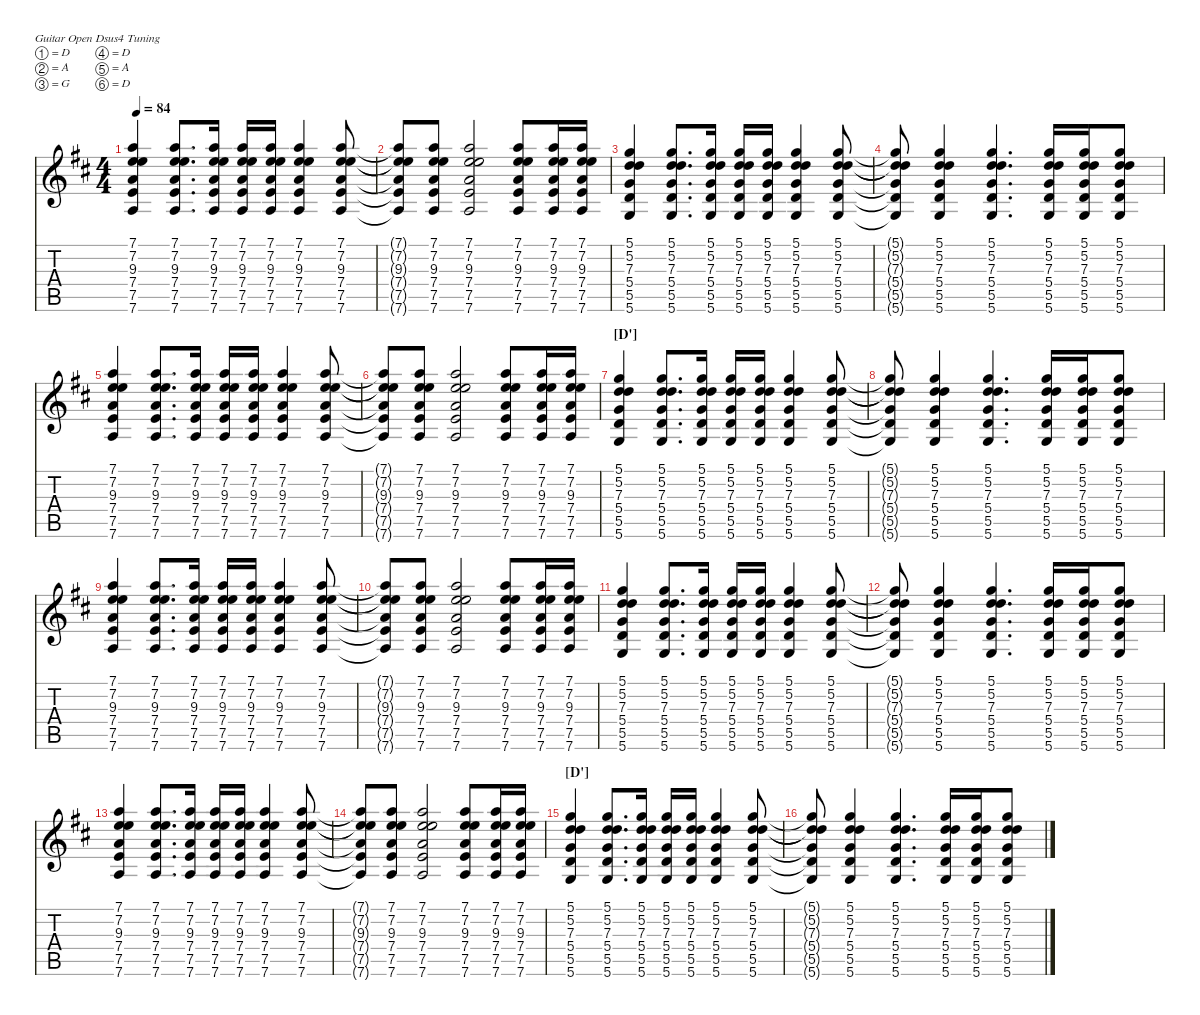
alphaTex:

\hideDynamics
\bracketExtendMode nobrackets
\singleTrackTrackNamePolicy hidden
\multiTrackTrackNamePolicy hidden
\otherSystemsTrackNameOrientation horizontal
\track ("Electric Guitar" "E-Gt") {mute instrument distortionguitar}
\staff {score tabs}
\tuning (D4 A3 G3 D3 A2 D2)
\ts (4 4)
\tempo 84
\clef g2
\scale
0.333333
\ks d
(7.1{acc forcenatural} 7.2{acc forcenatural} 9.3{acc forcenatural} 7.4{acc forcenatural} 7.5{acc forcenatural} 7.6{acc forcenatural}).4{dy f} (7.1{acc forcenatural} 7.2{acc forcenatural} 9.3{acc forcenatural} 7.4{acc forcenatural} 7.5{acc forcenatural} 7.6{acc forcenatural}).8{d} (7.1{acc forcenatural} 7.2{acc forcenatural} 9.3{acc forcenatural} 7.4{acc forcenatural} 7.5{acc forcenatural} 7.6{acc forcenatural}).16 (7.1{acc forcenatural} 7.2{acc forcenatural} 9.3{acc forcenatural} 7.4{acc forcenatural} 7.5{acc forcenatural} 7.6{acc forcenatural}).16 (7.1{acc forcenatural} 7.2{acc forcenatural} 9.3{acc forcenatural} 7.4{acc forcenatural} 7.5{acc forcenatural} 7.6{acc forcenatural}).16 (7.1{acc forcenatural} 7.2{acc forcenatural} 9.3{acc forcenatural} 7.4{acc forcenatural} 7.5{acc forcenatural} 7.6{acc forcenatural}).4 (7.1{acc forcenatural} 7.2{acc forcenatural} 9.3{acc forcenatural} 7.4{acc forcenatural} 7.5{acc forcenatural} 7.6{acc forcenatural}).8 |
\scale
0.333333 (7.1{t acc forcenatural} 7.2{t acc forcenatural} 9.3{t acc forcenatural} 7.4{t acc forcenatural} 7.5{t acc forcenatural} 7.6{t acc forcenatural}).8 (7.1{acc forcenatural} 7.2{acc forcenatural} 9.3{acc forcenatural} 7.4{acc forcenatural} 7.5{acc forcenatural} 7.6{acc forcenatural}).8 (7.1{acc forcenatural} 7.2{acc forcenatural} 9.3{acc forcenatural} 7.4{acc forcenatural} 7.5{acc forcenatural} 7.6{acc forcenatural}).2 (7.1{acc forcenatural} 7.2{acc forcenatural} 9.3{acc forcenatural} 7.4{acc forcenatural} 7.5{acc forcenatural} 7.6{acc forcenatural}).8 (7.1{acc forcenatural} 7.2{acc forcenatural} 9.3{acc forcenatural} 7.4{acc forcenatural} 7.5{acc forcenatural} 7.6{acc forcenatural}).16 (7.1{acc forcenatural} 7.2{acc forcenatural} 9.3{acc forcenatural} 7.4{acc forcenatural} 7.5{acc forcenatural} 7.6{acc forcenatural}).16 |
\scale
0.333333 (5.1{acc forcenatural} 5.2{acc forcenatural} 7.3{acc forcenatural} 5.4{acc forcenatural} 5.5{acc forcenatural} 5.6{acc forcenatural}).4 (5.1{acc forcenatural} 5.2{acc forcenatural} 7.3{acc forcenatural} 5.4{acc forcenatural} 5.5{acc forcenatural} 5.6{acc forcenatural}).8{d} (5.1{acc forcenatural} 5.2{acc forcenatural} 7.3{acc forcenatural} 5.4{acc forcenatural} 5.5{acc forcenatural} 5.6{acc forcenatural}).16 (5.1{acc forcenatural} 5.2{acc forcenatural} 7.3{acc forcenatural} 5.4{acc forcenatural} 5.5{acc forcenatural} 5.6{acc forcenatural}).16 (5.1{acc forcenatural} 5.2{acc forcenatural} 7.3{acc forcenatural} 5.4{acc forcenatural} 5.5{acc forcenatural} 5.6{acc forcenatural}).16 (5.1{acc forcenatural} 5.2{acc forcenatural} 7.3{acc forcenatural} 5.4{acc forcenatural} 5.5{acc forcenatural} 5.6{acc forcenatural}).4 (5.1{acc forcenatural} 5.2{acc forcenatural} 7.3{acc forcenatural} 5.4{acc forcenatural} 5.5{acc forcenatural} 5.6{acc forcenatural}).8 |
\scale
0.333333 (5.1{t acc forcenatural} 5.2{t acc forcenatural} 7.3{t acc forcenatural} 5.4{t acc forcenatural} 5.5{t acc forcenatural} 5.6{t acc forcenatural}).8 (5.1{acc forcenatural} 5.2{acc forcenatural} 7.3{acc forcenatural} 5.4{acc forcenatural} 5.5{acc forcenatural} 5.6{acc forcenatural}).4 (5.1{acc forcenatural} 5.2{acc forcenatural} 7.3{acc forcenatural} 5.4{acc forcenatural} 5.5{acc forcenatural} 5.6{acc forcenatural}).4{d} (5.1{acc forcenatural} 5.2{acc forcenatural} 7.3{acc forcenatural} 5.4{acc forcenatural} 5.5{acc forcenatural} 5.6{acc forcenatural}).16 (5.1{acc forcenatural} 5.2{acc forcenatural} 7.3{acc forcenatural} 5.4{acc forcenatural} 5.5{acc forcenatural} 5.6{acc forcenatural}).16 (5.1{acc forcenatural} 5.2{acc forcenatural} 7.3{acc forcenatural} 5.4{acc forcenatural} 5.5{acc forcenatural} 5.6{acc forcenatural}).8 |
\scale
0.333333 (7.1{acc forcenatural} 7.2{acc forcenatural} 9.3{acc forcenatural} 7.4{acc forcenatural} 7.5{acc forcenatural} 7.6{acc forcenatural}).4 (7.1{acc forcenatural} 7.2{acc forcenatural} 9.3{acc forcenatural} 7.4{acc forcenatural} 7.5{acc forcenatural} 7.6{acc forcenatural}).8{d} (7.1{acc forcenatural} 7.2{acc forcenatural} 9.3{acc forcenatural} 7.4{acc forcenatural} 7.5{acc forcenatural} 7.6{acc forcenatural}).16 (7.1{acc forcenatural} 7.2{acc forcenatural} 9.3{acc forcenatural} 7.4{acc forcenatural} 7.5{acc forcenatural} 7.6{acc forcenatural}).16 (7.1{acc forcenatural} 7.2{acc forcenatural} 9.3{acc forcenatural} 7.4{acc forcenatural} 7.5{acc forcenatural} 7.6{acc forcenatural}).16 (7.1{acc forcenatural} 7.2{acc forcenatural} 9.3{acc forcenatural} 7.4{acc forcenatural} 7.5{acc forcenatural} 7.6{acc forcenatural}).4 (7.1{acc forcenatural} 7.2{acc forcenatural} 9.3{acc forcenatural} 7.4{acc forcenatural} 7.5{acc forcenatural} 7.6{acc forcenatural}).8 |
\scale
0.333333 (7.1{t acc forcenatural} 7.2{t acc forcenatural} 9.3{t acc forcenatural} 7.4{t acc forcenatural} 7.5{t acc forcenatural} 7.6{t acc forcenatural}).8 (7.1{acc forcenatural} 7.2{acc forcenatural} 9.3{acc forcenatural} 7.4{acc forcenatural} 7.5{acc forcenatural} 7.6{acc forcenatural}).8 (7.1{acc forcenatural} 7.2{acc forcenatural} 9.3{acc forcenatural} 7.4{acc forcenatural} 7.5{acc forcenatural} 7.6{acc forcenatural}).2 (7.1{acc forcenatural} 7.2{acc forcenatural} 9.3{acc forcenatural} 7.4{acc forcenatural} 7.5{acc forcenatural} 7.6{acc forcenatural}).8 (7.1{acc forcenatural} 7.2{acc forcenatural} 9.3{acc forcenatural} 7.4{acc forcenatural} 7.5{acc forcenatural} 7.6{acc forcenatural}).16 (7.1{acc forcenatural} 7.2{acc forcenatural} 9.3{acc forcenatural} 7.4{acc forcenatural} 7.5{acc forcenatural} 7.6{acc forcenatural}).16 |
\section ("D'" "")
\scale
0.333333 (5.1{acc forcenatural} 5.2{acc forcenatural} 7.3{acc forcenatural} 5.4{acc forcenatural} 5.5{acc forcenatural} 5.6{acc forcenatural}).4 (5.1{acc forcenatural} 5.2{acc forcenatural} 7.3{acc forcenatural} 5.4{acc forcenatural} 5.5{acc forcenatural} 5.6{acc forcenatural}).8{d} (5.1{acc forcenatural} 5.2{acc forcenatural} 7.3{acc forcenatural} 5.4{acc forcenatural} 5.5{acc forcenatural} 5.6{acc forcenatural}).16 (5.1{acc forcenatural} 5.2{acc forcenatural} 7.3{acc forcenatural} 5.4{acc forcenatural} 5.5{acc forcenatural} 5.6{acc forcenatural}).16 (5.1{acc forcenatural} 5.2{acc forcenatural} 7.3{acc forcenatural} 5.4{acc forcenatural} 5.5{acc forcenatural} 5.6{acc forcenatural}).16 (5.1{acc forcenatural} 5.2{acc forcenatural} 7.3{acc forcenatural} 5.4{acc forcenatural} 5.5{acc forcenatural} 5.6{acc forcenatural}).4 (5.1{acc forcenatural} 5.2{acc forcenatural} 7.3{acc forcenatural} 5.4{acc forcenatural} 5.5{acc forcenatural} 5.6{acc forcenatural}).8 |
\scale
0.333333 (5.1{t acc forcenatural} 5.2{t acc forcenatural} 7.3{t acc forcenatural} 5.4{t acc forcenatural} 5.5{t acc forcenatural} 5.6{t acc forcenatural}).8 (5.1{acc forcenatural} 5.2{acc forcenatural} 7.3{acc forcenatural} 5.4{acc forcenatural} 5.5{acc forcenatural} 5.6{acc forcenatural}).4 (5.1{acc forcenatural} 5.2{acc forcenatural} 7.3{acc forcenatural} 5.4{acc forcenatural} 5.5{acc forcenatural} 5.6{acc forcenatural}).4{d} (5.1{acc forcenatural} 5.2{acc forcenatural} 7.3{acc forcenatural} 5.4{acc forcenatural} 5.5{acc forcenatural} 5.6{acc forcenatural}).16 (5.1{acc forcenatural} 5.2{acc forcenatural} 7.3{acc forcenatural} 5.4{acc forcenatural} 5.5{acc forcenatural} 5.6{acc forcenatural}).16 (5.1{acc forcenatural} 5.2{acc forcenatural} 7.3{acc forcenatural} 5.4{acc forcenatural} 5.5{acc forcenatural} 5.6{acc forcenatural}).8 |
\scale
0.333333 (7.1{acc forcenatural} 7.2{acc forcenatural} 9.3{acc forcenatural} 7.4{acc forcenatural} 7.5{acc forcenatural} 7.6{acc forcenatural}).4 (7.1{acc forcenatural} 7.2{acc forcenatural} 9.3{acc forcenatural} 7.4{acc forcenatural} 7.5{acc forcenatural} 7.6{acc forcenatural}).8{d} (7.1{acc forcenatural} 7.2{acc forcenatural} 9.3{acc forcenatural} 7.4{acc forcenatural} 7.5{acc forcenatural} 7.6{acc forcenatural}).16 (7.1{acc forcenatural} 7.2{acc forcenatural} 9.3{acc forcenatural} 7.4{acc forcenatural} 7.5{acc forcenatural} 7.6{acc forcenatural}).16 (7.1{acc forcenatural} 7.2{acc forcenatural} 9.3{acc forcenatural} 7.4{acc forcenatural} 7.5{acc forcenatural} 7.6{acc forcenatural}).16 (7.1{acc forcenatural} 7.2{acc forcenatural} 9.3{acc forcenatural} 7.4{acc forcenatural} 7.5{acc forcenatural} 7.6{acc forcenatural}).4 (7.1{acc forcenatural} 7.2{acc forcenatural} 9.3{acc forcenatural} 7.4{acc forcenatural} 7.5{acc forcenatural} 7.6{acc forcenatural}).8 |
\scale
0.333333 (7.1{t acc forcenatural} 7.2{t acc forcenatural} 9.3{t acc forcenatural} 7.4{t acc forcenatural} 7.5{t acc forcenatural} 7.6{t acc forcenatural}).8 (7.1{acc forcenatural} 7.2{acc forcenatural} 9.3{acc forcenatural} 7.4{acc forcenatural} 7.5{acc forcenatural} 7.6{acc forcenatural}).8 (7.1{acc forcenatural} 7.2{acc forcenatural} 9.3{acc forcenatural} 7.4{acc forcenatural} 7.5{acc forcenatural} 7.6{acc forcenatural}).2 (7.1{acc forcenatural} 7.2{acc forcenatural} 9.3{acc forcenatural} 7.4{acc forcenatural} 7.5{acc forcenatural} 7.6{acc forcenatural}).8 (7.1{acc forcenatural} 7.2{acc forcenatural} 9.3{acc forcenatural} 7.4{acc forcenatural} 7.5{acc forcenatural} 7.6{acc forcenatural}).16 (7.1{acc forcenatural} 7.2{acc forcenatural} 9.3{acc forcenatural} 7.4{acc forcenatural} 7.5{acc forcenatural} 7.6{acc forcenatural}).16 |
\scale
0.333333 (5.1{acc forcenatural} 5.2{acc forcenatural} 7.3{acc forcenatural} 5.4{acc forcenatural} 5.5{acc forcenatural} 5.6{acc forcenatural}).4 (5.1{acc forcenatural} 5.2{acc forcenatural} 7.3{acc forcenatural} 5.4{acc forcenatural} 5.5{acc forcenatural} 5.6{acc forcenatural}).8{d} (5.1{acc forcenatural} 5.2{acc forcenatural} 7.3{acc forcenatural} 5.4{acc forcenatural} 5.5{acc forcenatural} 5.6{acc forcenatural}).16 (5.1{acc forcenatural} 5.2{acc forcenatural} 7.3{acc forcenatural} 5.4{acc forcenatural} 5.5{acc forcenatural} 5.6{acc forcenatural}).16 (5.1{acc forcenatural} 5.2{acc forcenatural} 7.3{acc forcenatural} 5.4{acc forcenatural} 5.5{acc forcenatural} 5.6{acc forcenatural}).16 (5.1{acc forcenatural} 5.2{acc forcenatural} 7.3{acc forcenatural} 5.4{acc forcenatural} 5.5{acc forcenatural} 5.6{acc forcenatural}).4 (5.1{acc forcenatural} 5.2{acc forcenatural} 7.3{acc forcenatural} 5.4{acc forcenatural} 5.5{acc forcenatural} 5.6{acc forcenatural}).8 |
\scale
0.333333 (5.1{t acc forcenatural} 5.2{t acc forcenatural} 7.3{t acc forcenatural} 5.4{t acc forcenatural} 5.5{t acc forcenatural} 5.6{t acc forcenatural}).8 (5.1{acc forcenatural} 5.2{acc forcenatural} 7.3{acc forcenatural} 5.4{acc forcenatural} 5.5{acc forcenatural} 5.6{acc forcenatural}).4 (5.1{acc forcenatural} 5.2{acc forcenatural} 7.3{acc forcenatural} 5.4{acc forcenatural} 5.5{acc forcenatural} 5.6{acc forcenatural}).4{d} (5.1{acc forcenatural} 5.2{acc forcenatural} 7.3{acc forcenatural} 5.4{acc forcenatural} 5.5{acc forcenatural} 5.6{acc forcenatural}).16 (5.1{acc forcenatural} 5.2{acc forcenatural} 7.3{acc forcenatural} 5.4{acc forcenatural} 5.5{acc forcenatural} 5.6{acc forcenatural}).16 (5.1{acc forcenatural} 5.2{acc forcenatural} 7.3{acc forcenatural} 5.4{acc forcenatural} 5.5{acc forcenatural} 5.6{acc forcenatural}).8 |
\scale
0.333333 (7.1{acc forcenatural} 7.2{acc forcenatural} 9.3{acc forcenatural} 7.4{acc forcenatural} 7.5{acc forcenatural} 7.6{acc forcenatural}).4 (7.1{acc forcenatural} 7.2{acc forcenatural} 9.3{acc forcenatural} 7.4{acc forcenatural} 7.5{acc forcenatural} 7.6{acc forcenatural}).8{d} (7.1{acc forcenatural} 7.2{acc forcenatural} 9.3{acc forcenatural} 7.4{acc forcenatural} 7.5{acc forcenatural} 7.6{acc forcenatural}).16 (7.1{acc forcenatural} 7.2{acc forcenatural} 9.3{acc forcenatural} 7.4{acc forcenatural} 7.5{acc forcenatural} 7.6{acc forcenatural}).16 (7.1{acc forcenatural} 7.2{acc forcenatural} 9.3{acc forcenatural} 7.4{acc forcenatural} 7.5{acc forcenatural} 7.6{acc forcenatural}).16 (7.1{acc forcenatural} 7.2{acc forcenatural} 9.3{acc forcenatural} 7.4{acc forcenatural} 7.5{acc forcenatural} 7.6{acc forcenatural}).4 (7.1{acc forcenatural} 7.2{acc forcenatural} 9.3{acc forcenatural} 7.4{acc forcenatural} 7.5{acc forcenatural} 7.6{acc forcenatural}).8 |
\scale
0.333333 (7.1{t acc forcenatural} 7.2{t acc forcenatural} 9.3{t acc forcenatural} 7.4{t acc forcenatural} 7.5{t acc forcenatural} 7.6{t acc forcenatural}).8 (7.1{acc forcenatural} 7.2{acc forcenatural} 9.3{acc forcenatural} 7.4{acc forcenatural} 7.5{acc forcenatural} 7.6{acc forcenatural}).8 (7.1{acc forcenatural} 7.2{acc forcenatural} 9.3{acc forcenatural} 7.4{acc forcenatural} 7.5{acc forcenatural} 7.6{acc forcenatural}).2 (7.1{acc forcenatural} 7.2{acc forcenatural} 9.3{acc forcenatural} 7.4{acc forcenatural} 7.5{acc forcenatural} 7.6{acc forcenatural}).8 (7.1{acc forcenatural} 7.2{acc forcenatural} 9.3{acc forcenatural} 7.4{acc forcenatural} 7.5{acc forcenatural} 7.6{acc forcenatural}).16 (7.1{acc forcenatural} 7.2{acc forcenatural} 9.3{acc forcenatural} 7.4{acc forcenatural} 7.5{acc forcenatural} 7.6{acc forcenatural}).16 |
\section ("D'" "")
\scale
0.333333 (5.1{acc forcenatural} 5.2{acc forcenatural} 7.3{acc forcenatural} 5.4{acc forcenatural} 5.5{acc forcenatural} 5.6{acc forcenatural}).4 (5.1{acc forcenatural} 5.2{acc forcenatural} 7.3{acc forcenatural} 5.4{acc forcenatural} 5.5{acc forcenatural} 5.6{acc forcenatural}).8{d} (5.1{acc forcenatural} 5.2{acc forcenatural} 7.3{acc forcenatural} 5.4{acc forcenatural} 5.5{acc forcenatural} 5.6{acc forcenatural}).16 (5.1{acc forcenatural} 5.2{acc forcenatural} 7.3{acc forcenatural} 5.4{acc forcenatural} 5.5{acc forcenatural} 5.6{acc forcenatural}).16 (5.1{acc forcenatural} 5.2{acc forcenatural} 7.3{acc forcenatural} 5.4{acc forcenatural} 5.5{acc forcenatural} 5.6{acc forcenatural}).16 (5.1{acc forcenatural} 5.2{acc forcenatural} 7.3{acc forcenatural} 5.4{acc forcenatural} 5.5{acc forcenatural} 5.6{acc forcenatural}).4 (5.1{acc forcenatural} 5.2{acc forcenatural} 7.3{acc forcenatural} 5.4{acc forcenatural} 5.5{acc forcenatural} 5.6{acc forcenatural}).8 |
\scale
0.333333 (5.1{t acc forcenatural} 5.2{t acc forcenatural} 7.3{t acc forcenatural} 5.4{t acc forcenatural} 5.5{t acc forcenatural} 5.6{t acc forcenatural}).8 (5.1{acc forcenatural} 5.2{acc forcenatural} 7.3{acc forcenatural} 5.4{acc forcenatural} 5.5{acc forcenatural} 5.6{acc forcenatural}).4 (5.1{acc forcenatural} 5.2{acc forcenatural} 7.3{acc forcenatural} 5.4{acc forcenatural} 5.5{acc forcenatural} 5.6{acc forcenatural}).4{d} (5.1{acc forcenatural} 5.2{acc forcenatural} 7.3{acc forcenatural} 5.4{acc forcenatural} 5.5{acc forcenatural} 5.6{acc forcenatural}).16 (5.1{acc forcenatural} 5.2{acc forcenatural} 7.3{acc forcenatural} 5.4{acc forcenatural} 5.5{acc forcenatural} 5.6{acc forcenatural}).16 (5.1{acc forcenatural} 5.2{acc forcenatural} 7.3{acc forcenatural} 5.4{acc forcenatural} 5.5{acc forcenatural} 5.6{acc forcenatural}).8
